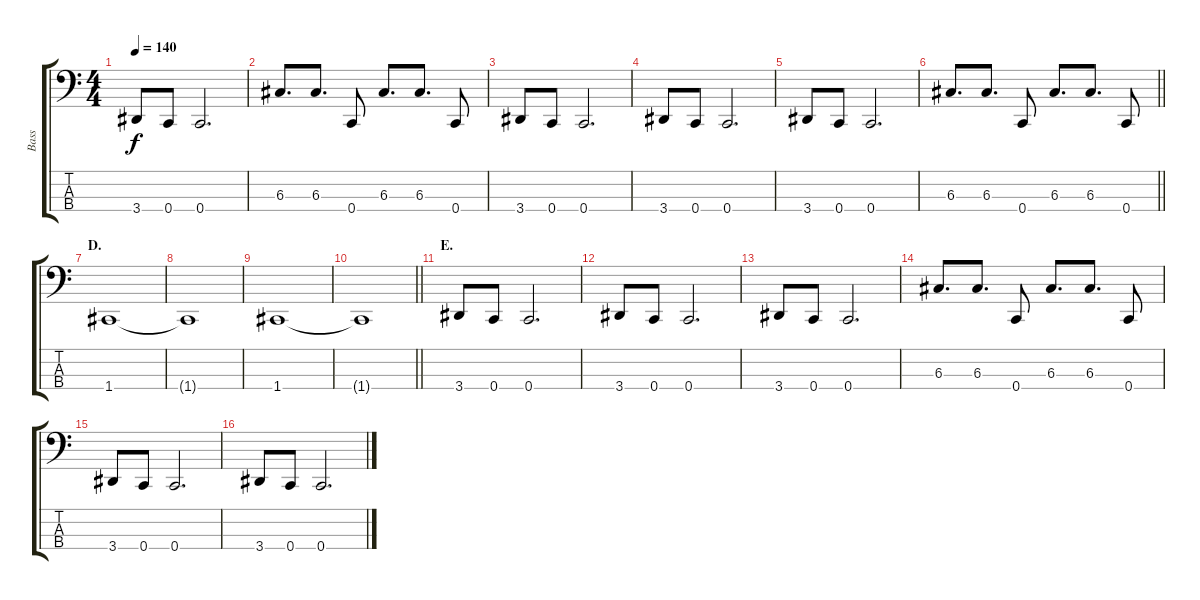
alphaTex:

\track ("Bass" "Bass") {instrument electricbasspick}
\staff {score tabs}
\tuning (F2 C2 G1 C1) {hide}
\ts (4 4)
\tempo 140
\clef f4
\ks c
3.4.8{dy f} 0.4.8 0.4.2{d} |
6.3.8{d} 6.3.8{d} 0.4.8 6.3.8{d} 6.3.8{d} 0.4.8 |
3.4.8 0.4.8 0.4.2{d} |
3.4.8 0.4.8 0.4.2{d} |
3.4.8 0.4.8 0.4.2{d} |
\barLineRight lightlight
6.3.8{d} 6.3.8{d} 0.4.8 6.3.8{d} 6.3.8{d} 0.4.8 |
\section ("" "D.")
1.4.1 |
1.4{t}.1 |
1.4.1 |
\barLineRight lightlight
1.4{t}.1 |
\section ("" "E.")
3.4.8 0.4.8 0.4.2{d} |
3.4.8 0.4.8 0.4.2{d} |
3.4.8 0.4.8 0.4.2{d} |
6.3.8{d} 6.3.8{d} 0.4.8 6.3.8{d} 6.3.8{d} 0.4.8 |
3.4.8 0.4.8 0.4.2{d} |
3.4.8 0.4.8 0.4.2{d}
